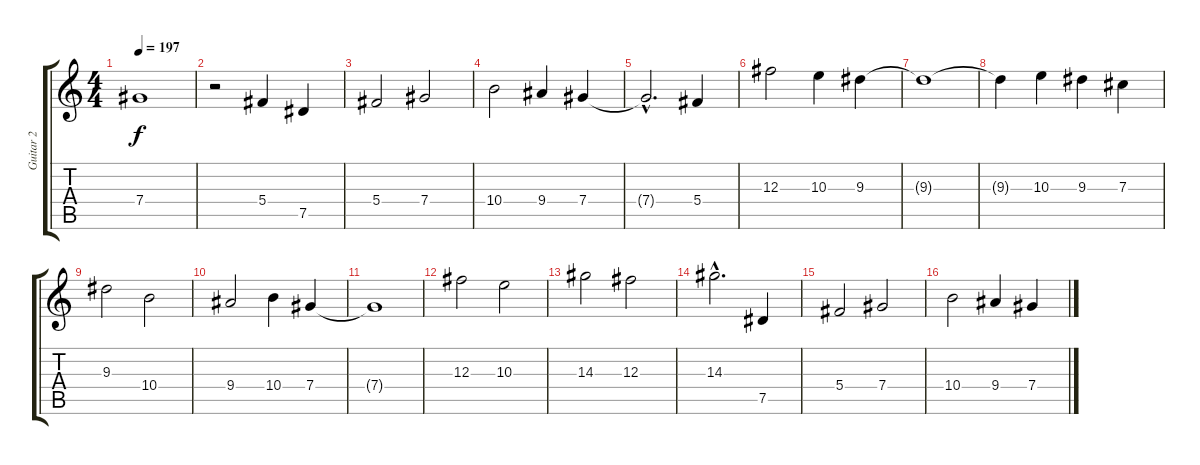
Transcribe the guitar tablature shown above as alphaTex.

\track ("Guitar 2" "Guitar 2") {instrument overdrivenguitar}
\staff {score tabs}
\tuning (Eb4 Bb3 Gb3 Db3 Ab2 Eb2) {hide}
\ts (4 4)
\tempo 197
\clef g2
\ks c
7.4{t}.1{dy f} |
r.2 5.4.4 7.5.4 |
5.4.2 7.4.2 |
10.4.2 9.4.4 7.4.4 |
7.4{hac t}.2{d} 5.4.4 |
12.3.2 10.3.4 9.3.4 |
9.3{t}.1 |
9.3{t}.4 10.3.4 9.3.4 7.3.4 |
9.3.2 10.4.2 |
9.4.2 10.4.4 7.4.4 |
7.4{t}.1 |
12.3.2 10.3.2 |
14.3.2 12.3.2 |
14.3{hac}.2{d} 7.5.4 |
5.4.2 7.4.2 |
10.4.2 9.4.4 7.4.4
